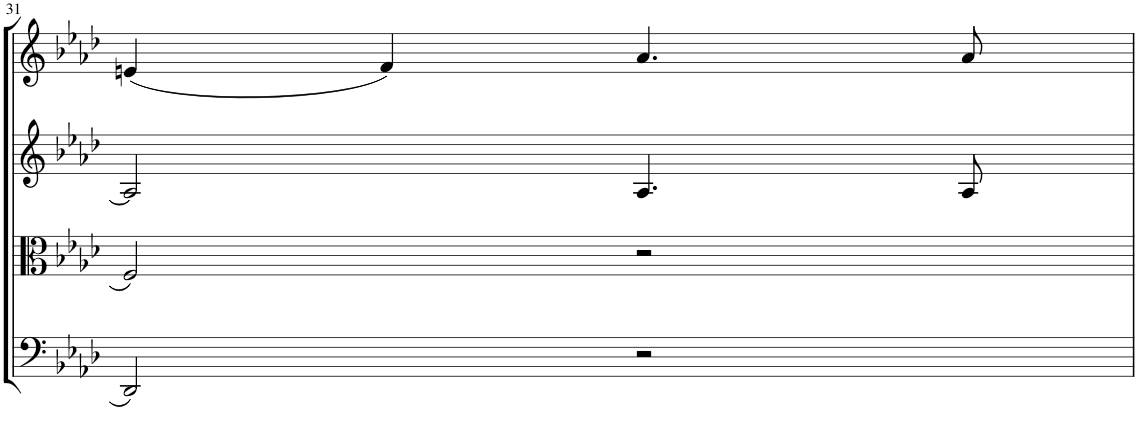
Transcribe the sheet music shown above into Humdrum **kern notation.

**kern	**kern	**kern	**kern
*part4	*part3	*part2	*part1
*staff4	*staff3	*staff2	*staff1
*I"Violoncello	*I"Viola	*I"Violino II	*I"Violino I
*I'Vc	*I'Vla	*I'Vln	*I'Vln
!!LO:PB:g=z
*clefF4	*clefC3	*clefG2	*clefG2
*k[b-e-a-d-]	*k[b-e-a-d-]	*k[b-e-a-d-]	*k[b-e-a-d-]
*M2/2	*M2/2	*M2/2	*M2/2
*met(c|)	*met(c|)	*met(c|)	*met(c|)
=31	=31	=31	=31
2DD-/	2F/	2A-/]	(4en/
.	.	.	4f/)
2r	2r	4.A-/	4.a-/
.	.	8A-/	8a-/
=	=	=	=
*-	*-	*-	*-
